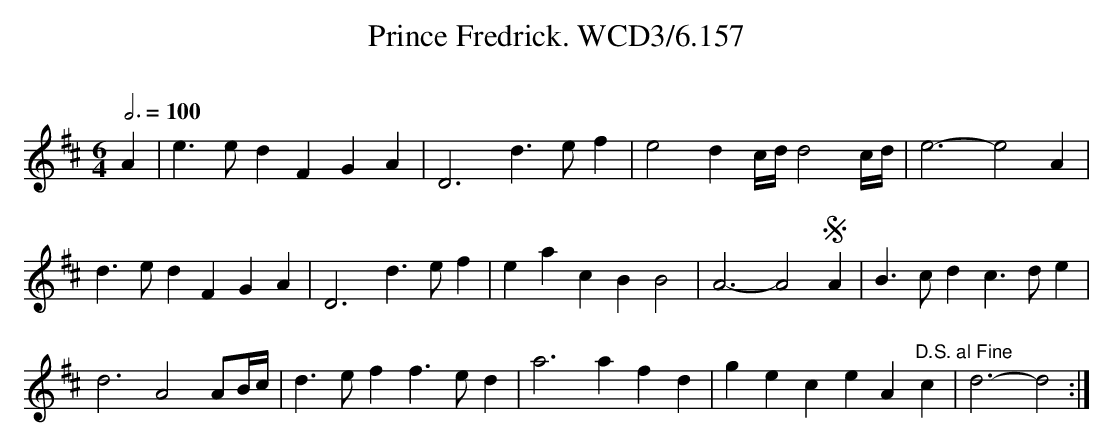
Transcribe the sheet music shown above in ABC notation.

X:1
T:Prince Fredrick. WCD3/6.157
O:
M:6/4
L:1/8
Q:3/4=100
K:D
A2|e3 e d2 F2G2A2|D6 d3 e f2|e4 d2 c/d/ d4 c/d/|e6-e4 A2|
d3 e d2 F2G2A2|D6 d3 e f2|e2a2c2 B2 B4|A6-A4 SA2|B3 c d2 c3 d e2|
d6 A4 AB/c/|d3 e f2 f3 e d2|a6 a2 f2 d2|g2e2c2 e2A2 "D.S. al Fine"c2|d6-d4:|
